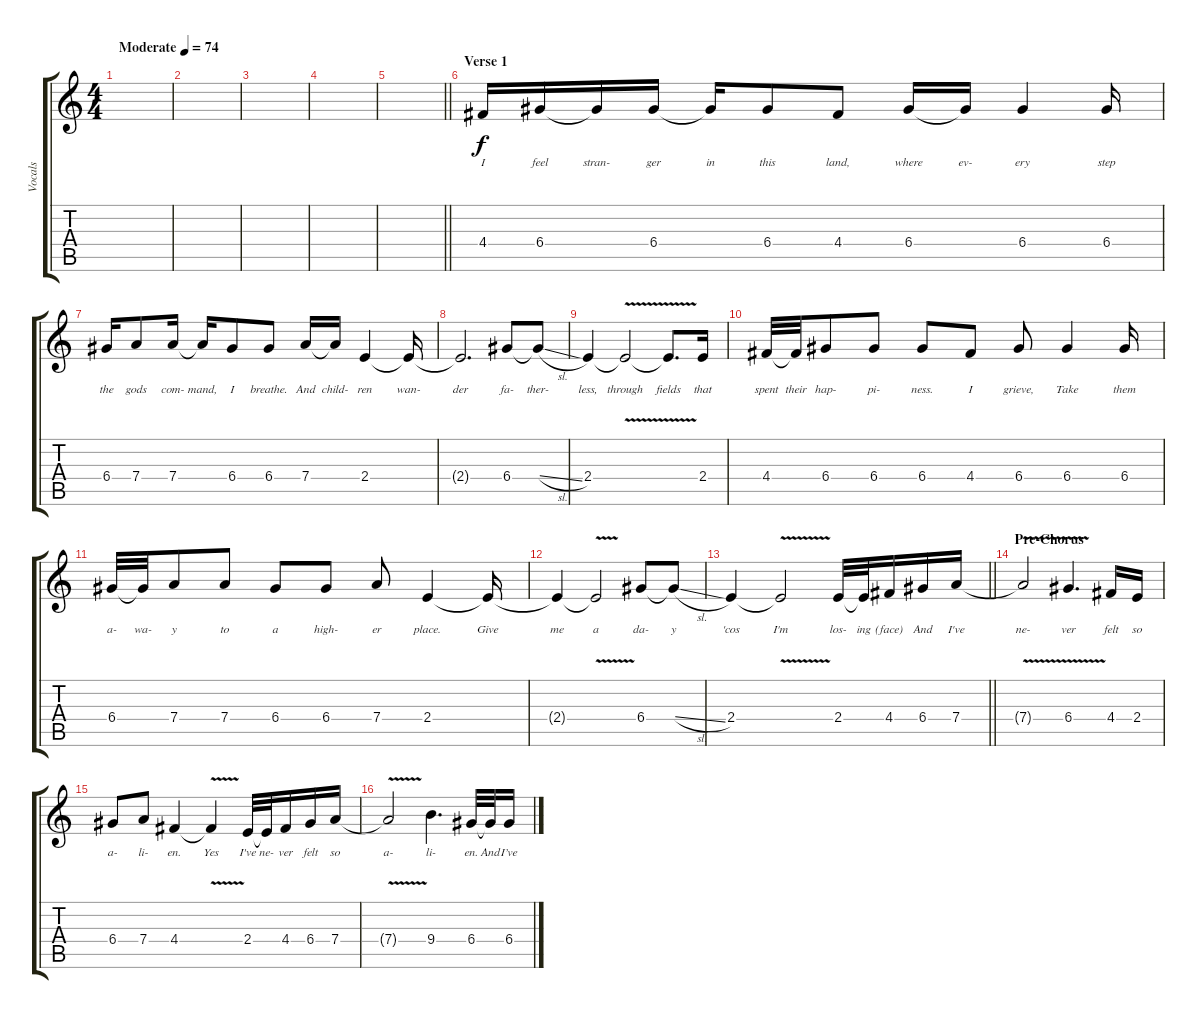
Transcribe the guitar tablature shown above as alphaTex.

\track ("Vocals" "Vocals") {instrument distortionguitar}
\staff {score tabs}
\tuning (E4 B3 G3 D3 A2 E2) {hide}
\ts (4 4)
\tempo (74 "Moderate")
\clef g2
\ks c
|
|
|
|
\barLineRight lightlight
|
\section ("" "Verse 1")
4.4.16{lyrics (0 "I") lyrics (1 "") lyrics (2 "") lyrics (3 "") lyrics (4 "")} 6.4.16{lyrics (0 "feel") lyrics (1 "") lyrics (2 "") lyrics (3 "") lyrics (4 "")} 6.4{t}.16{lyrics (0 "stran-") lyrics (1 "") lyrics (2 "") lyrics (3 "") lyrics (4 "")} 6.4.16{lyrics (0 "ger") lyrics (1 "") lyrics (2 "") lyrics (3 "") lyrics (4 "")} 6.4{t}.16{lyrics (0 "in") lyrics (1 "") lyrics (2 "") lyrics (3 "") lyrics (4 "")} 6.4.8{lyrics (0 "this") lyrics (1 "") lyrics (2 "") lyrics (3 "") lyrics (4 "")} 4.4.8{lyrics (0 "land,") lyrics (1 "") lyrics (2 "") lyrics (3 "") lyrics (4 "")} 6.4.16{lyrics (0 "where") lyrics (1 "") lyrics (2 "") lyrics (3 "") lyrics (4 "")} 6.4{t}.16{lyrics (0 "ev-") lyrics (1 "") lyrics (2 "") lyrics (3 "") lyrics (4 "")} 6.4.4{lyrics (0 "ery") lyrics (1 "") lyrics (2 "") lyrics (3 "") lyrics (4 "")} 6.4.16{lyrics (0 "step") lyrics (1 "") lyrics (2 "") lyrics (3 "") lyrics (4 "")} |
6.4.16{lyrics (0 "the") lyrics (1 "") lyrics (2 "") lyrics (3 "") lyrics (4 "")} 7.4.8{lyrics (0 "gods") lyrics (1 "") lyrics (2 "") lyrics (3 "") lyrics (4 "")} 7.4.16{lyrics (0 "com-") lyrics (1 "") lyrics (2 "") lyrics (3 "") lyrics (4 "")} 7.4{t}.16{lyrics (0 "mand,") lyrics (1 "") lyrics (2 "") lyrics (3 "") lyrics (4 "")} 6.4.8{lyrics (0 "I") lyrics (1 "") lyrics (2 "") lyrics (3 "") lyrics (4 "")} 6.4.8{lyrics (0 "breathe.") lyrics (1 "") lyrics (2 "") lyrics (3 "") lyrics (4 "")} 7.4.16{lyrics (0 "And") lyrics (1 "") lyrics (2 "") lyrics (3 "") lyrics (4 "")} 7.4{t}.16{lyrics (0 "child-") lyrics (1 "") lyrics (2 "") lyrics (3 "") lyrics (4 "")} 2.4.4{lyrics (0 "ren") lyrics (1 "") lyrics (2 "") lyrics (3 "") lyrics (4 "")} 2.4{t}.16{lyrics (0 "wan-") lyrics (1 "") lyrics (2 "") lyrics (3 "") lyrics (4 "")} |
2.4{t}.2{d lyrics (0 "der") lyrics (1 "") lyrics (2 "") lyrics (3 "") lyrics (4 "")} 6.4.8{lyrics (0 "fa-") lyrics (1 "") lyrics (2 "") lyrics (3 "") lyrics (4 "")} 6.4{sl t}.8{lyrics (0 "ther-") lyrics (1 "") lyrics (2 "") lyrics (3 "") lyrics (4 "")} |
2.4.4{lyrics (0 "less,") lyrics (1 "") lyrics (2 "") lyrics (3 "") lyrics (4 "")} 2.4{v t}.2{lyrics (0 "through") lyrics (1 "") lyrics (2 "") lyrics (3 "") lyrics (4 "")} 2.4{t}.8{d lyrics (0 "fields") lyrics (1 "") lyrics (2 "") lyrics (3 "") lyrics (4 "")} 2.4.16{lyrics (0 "that") lyrics (1 "") lyrics (2 "") lyrics (3 "") lyrics (4 "")} |
4.4.32{lyrics (0 "spent") lyrics (1 "") lyrics (2 "") lyrics (3 "") lyrics (4 "")} 4.4{t}.32{lyrics (0 "their") lyrics (1 "") lyrics (2 "") lyrics (3 "") lyrics (4 "")} 6.4.8{lyrics (0 "hap-") lyrics (1 "") lyrics (2 "") lyrics (3 "") lyrics (4 "")} 6.4.8{lyrics (0 "pi-") lyrics (1 "") lyrics (2 "") lyrics (3 "") lyrics (4 "")} 6.4.8{lyrics (0 "ness.") lyrics (1 "") lyrics (2 "") lyrics (3 "") lyrics (4 "")} 4.4.8{lyrics (0 "I") lyrics (1 "") lyrics (2 "") lyrics (3 "") lyrics (4 "")} 6.4.8{lyrics (0 "grieve,") lyrics (1 "") lyrics (2 "") lyrics (3 "") lyrics (4 "")} 6.4.4{lyrics (0 "Take") lyrics (1 "") lyrics (2 "") lyrics (3 "") lyrics (4 "")} 6.4.16{lyrics (0 "them") lyrics (1 "") lyrics (2 "") lyrics (3 "") lyrics (4 "")} |
6.4.32{lyrics (0 "a-") lyrics (1 "") lyrics (2 "") lyrics (3 "") lyrics (4 "")} 6.4{t}.32{lyrics (0 "wa-") lyrics (1 "") lyrics (2 "") lyrics (3 "") lyrics (4 "")} 7.4.8{lyrics (0 "y") lyrics (1 "") lyrics (2 "") lyrics (3 "") lyrics (4 "")} 7.4.8{lyrics (0 "to") lyrics (1 "") lyrics (2 "") lyrics (3 "") lyrics (4 "")} 6.4.8{lyrics (0 "a") lyrics (1 "") lyrics (2 "") lyrics (3 "") lyrics (4 "")} 6.4.8{lyrics (0 "high-") lyrics (1 "") lyrics (2 "") lyrics (3 "") lyrics (4 "")} 7.4.8{lyrics (0 "er") lyrics (1 "") lyrics (2 "") lyrics (3 "") lyrics (4 "")} 2.4.4{lyrics (0 "place.") lyrics (1 "") lyrics (2 "") lyrics (3 "") lyrics (4 "")} 2.4{t}.16{lyrics (0 "Give") lyrics (1 "") lyrics (2 "") lyrics (3 "") lyrics (4 "")} |
2.4{t}.4{lyrics (0 "me") lyrics (1 "") lyrics (2 "") lyrics (3 "") lyrics (4 "")} 2.4{v t}.2{lyrics (0 "a") lyrics (1 "") lyrics (2 "") lyrics (3 "") lyrics (4 "")} 6.4.8{lyrics (0 "da-") lyrics (1 "") lyrics (2 "") lyrics (3 "") lyrics (4 "")} 6.4{sl t}.8{lyrics (0 "y") lyrics (1 "") lyrics (2 "") lyrics (3 "") lyrics (4 "")} |
\barLineRight lightlight
2.4.4{lyrics (0 "'cos") lyrics (1 "") lyrics (2 "") lyrics (3 "") lyrics (4 "")} 2.4{v t}.2{lyrics (0 "I'm") lyrics (1 "") lyrics (2 "") lyrics (3 "") lyrics (4 "")} 2.4.32{lyrics (0 "los-") lyrics (1 "") lyrics (2 "") lyrics (3 "") lyrics (4 "")} 2.4{t}.32{lyrics (0 "ing") lyrics (1 "") lyrics (2 "") lyrics (3 "") lyrics (4 "")} 4.4.16{lyrics (0 "(face)") lyrics (1 "") lyrics (2 "") lyrics (3 "") lyrics (4 "")} 6.4.16{lyrics (0 "And") lyrics (1 "") lyrics (2 "") lyrics (3 "") lyrics (4 "")} 7.4.16{lyrics (0 "I've") lyrics (1 "") lyrics (2 "") lyrics (3 "") lyrics (4 "")} |
\section ("" "Pre-Chorus")
7.4{v t}.2{lyrics (0 "ne-") lyrics (1 "") lyrics (2 "") lyrics (3 "") lyrics (4 "")} 6.4{v}.4{d lyrics (0 "ver") lyrics (1 "") lyrics (2 "") lyrics (3 "") lyrics (4 "")} 4.4.16{lyrics (0 "felt") lyrics (1 "") lyrics (2 "") lyrics (3 "") lyrics (4 "")} 2.4.16{lyrics (0 "so") lyrics (1 "") lyrics (2 "") lyrics (3 "") lyrics (4 "")} |
6.4.8{lyrics (0 "a-") lyrics (1 "") lyrics (2 "") lyrics (3 "") lyrics (4 "")} 7.4.8{lyrics (0 "li-") lyrics (1 "") lyrics (2 "") lyrics (3 "") lyrics (4 "")} 4.4.4{lyrics (0 "en.") lyrics (1 "") lyrics (2 "") lyrics (3 "") lyrics (4 "")} 4.4{v t}.4{lyrics (0 "Yes") lyrics (1 "") lyrics (2 "") lyrics (3 "") lyrics (4 "")} 2.4.32{lyrics (0 "I've") lyrics (1 "") lyrics (2 "") lyrics (3 "") lyrics (4 "")} 2.4{t}.32{lyrics (0 "ne-") lyrics (1 "") lyrics (2 "") lyrics (3 "") lyrics (4 "")} 4.4.16{lyrics (0 "ver") lyrics (1 "") lyrics (2 "") lyrics (3 "") lyrics (4 "")} 6.4.16{lyrics (0 "felt") lyrics (1 "") lyrics (2 "") lyrics (3 "") lyrics (4 "")} 7.4.16{lyrics (0 "so") lyrics (1 "") lyrics (2 "") lyrics (3 "") lyrics (4 "")} |
7.4{v t}.2{lyrics (0 "a-") lyrics (1 "") lyrics (2 "") lyrics (3 "") lyrics (4 "")} 9.4.4{d lyrics (0 "li-") lyrics (1 "") lyrics (2 "") lyrics (3 "") lyrics (4 "")} 6.4.32{lyrics (0 "en.") lyrics (1 "") lyrics (2 "") lyrics (3 "") lyrics (4 "")} 6.4{t}.32{lyrics (0 "And") lyrics (1 "") lyrics (2 "") lyrics (3 "") lyrics (4 "")} 6.4.16{lyrics (0 "I’ve") lyrics (1 "") lyrics (2 "") lyrics (3 "") lyrics (4 "")}
